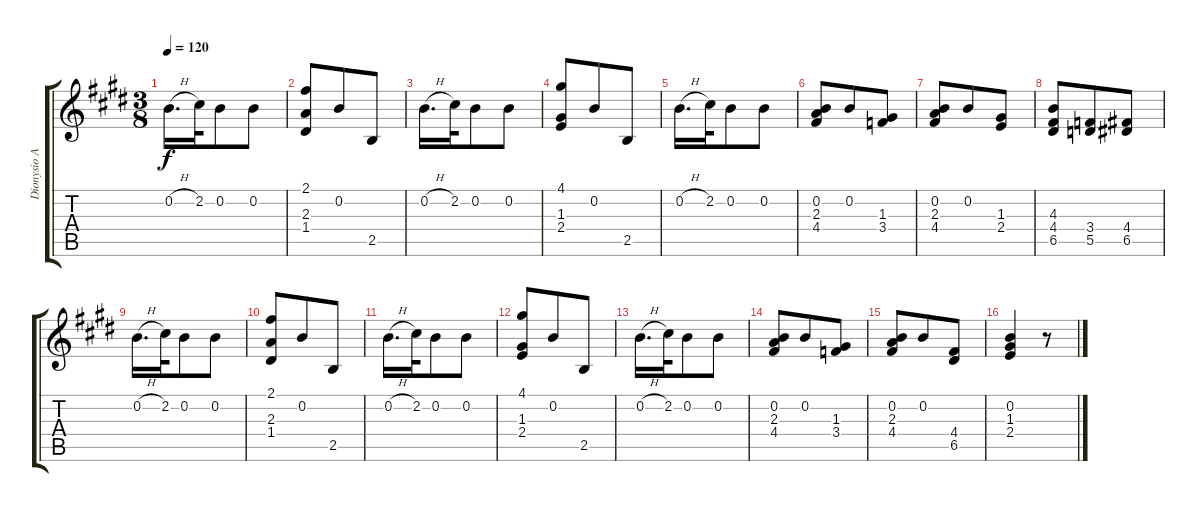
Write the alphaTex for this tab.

\track ("Dionysio Aguado" "Dionysio A") {instrument acousticguitarnylon}
\staff {score tabs}
\tuning (E4 B3 G3 D3 A2 E2) {hide}
\ts (3 8)
\tempo 120
\clef g2
\ks e
0.2{h}.16{d dy f} 2.2.32 0.2.8 0.2.8 |
(2.1 2.3 1.4).8 0.2.8 2.5.8 |
0.2{h}.16{d} 2.2.32 0.2.8 0.2.8 |
(4.1 1.3 2.4).8 0.2.8 2.5.8 |
0.2{h}.16{d} 2.2.32 0.2.8 0.2.8 |
(0.2 2.3 4.4).8 0.2.8 (1.3 3.4).8 |
(0.2 2.3 4.4).8 0.2.8 (1.3 2.4).8 |
(4.3 4.4 6.5).8 (3.4 5.5).8 (4.4 6.5).8 |
0.2{h}.16{d} 2.2.32 0.2.8 0.2.8 |
(2.1 2.3 1.4).8 0.2.8 2.5.8 |
0.2{h}.16{d} 2.2.32 0.2.8 0.2.8 |
(4.1 1.3 2.4).8 0.2.8 2.5.8 |
0.2{h}.16{d} 2.2.32 0.2.8 0.2.8 |
(0.2 2.3 4.4).8 0.2.8 (1.3 3.4).8 |
(0.2 2.3 4.4).8 0.2.8 (4.4 6.5).8 |
(0.2 1.3 2.4).4 r.8
